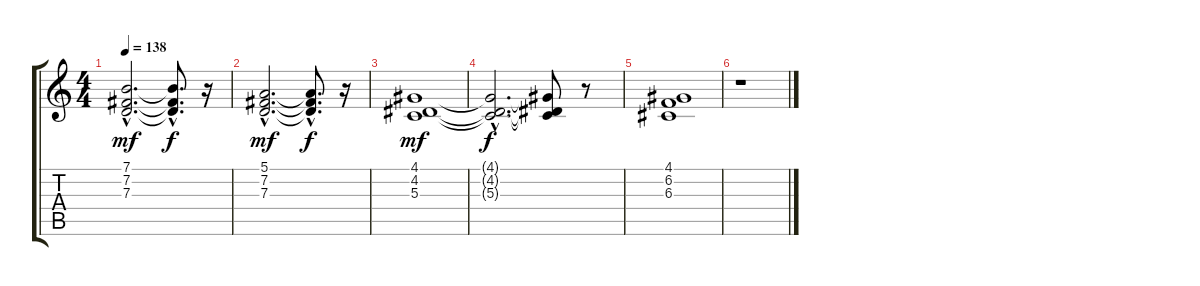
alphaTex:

\track "" {instrument stringensemble2}
\staff {score tabs}
\tuning (E4 B3 G3 D3 A2 E2) {hide}
\ts (4 4)
\tempo 138
\clef g2
\ks c
(7.1{hac} 7.2{hac} 7.3{hac}).2{d dy mf} (7.1{t} 7.2{hac t} 7.3{hac t}).8{d dy f} r.16 |
(5.1{hac} 7.2{hac} 7.3{hac}).2{d dy mf} (5.1{t} 7.2{hac t} 7.3{t}).8{d dy f} r.16 |
(4.1 4.2 5.3).1{dy mf} |
(4.1{hac t} 4.2{hac t} 5.3{hac t}).2{d dy f} (4.1{t} 4.2{t} 5.3{t}).8 r.8 |
(4.1 6.2 6.3).1 |
r.1
